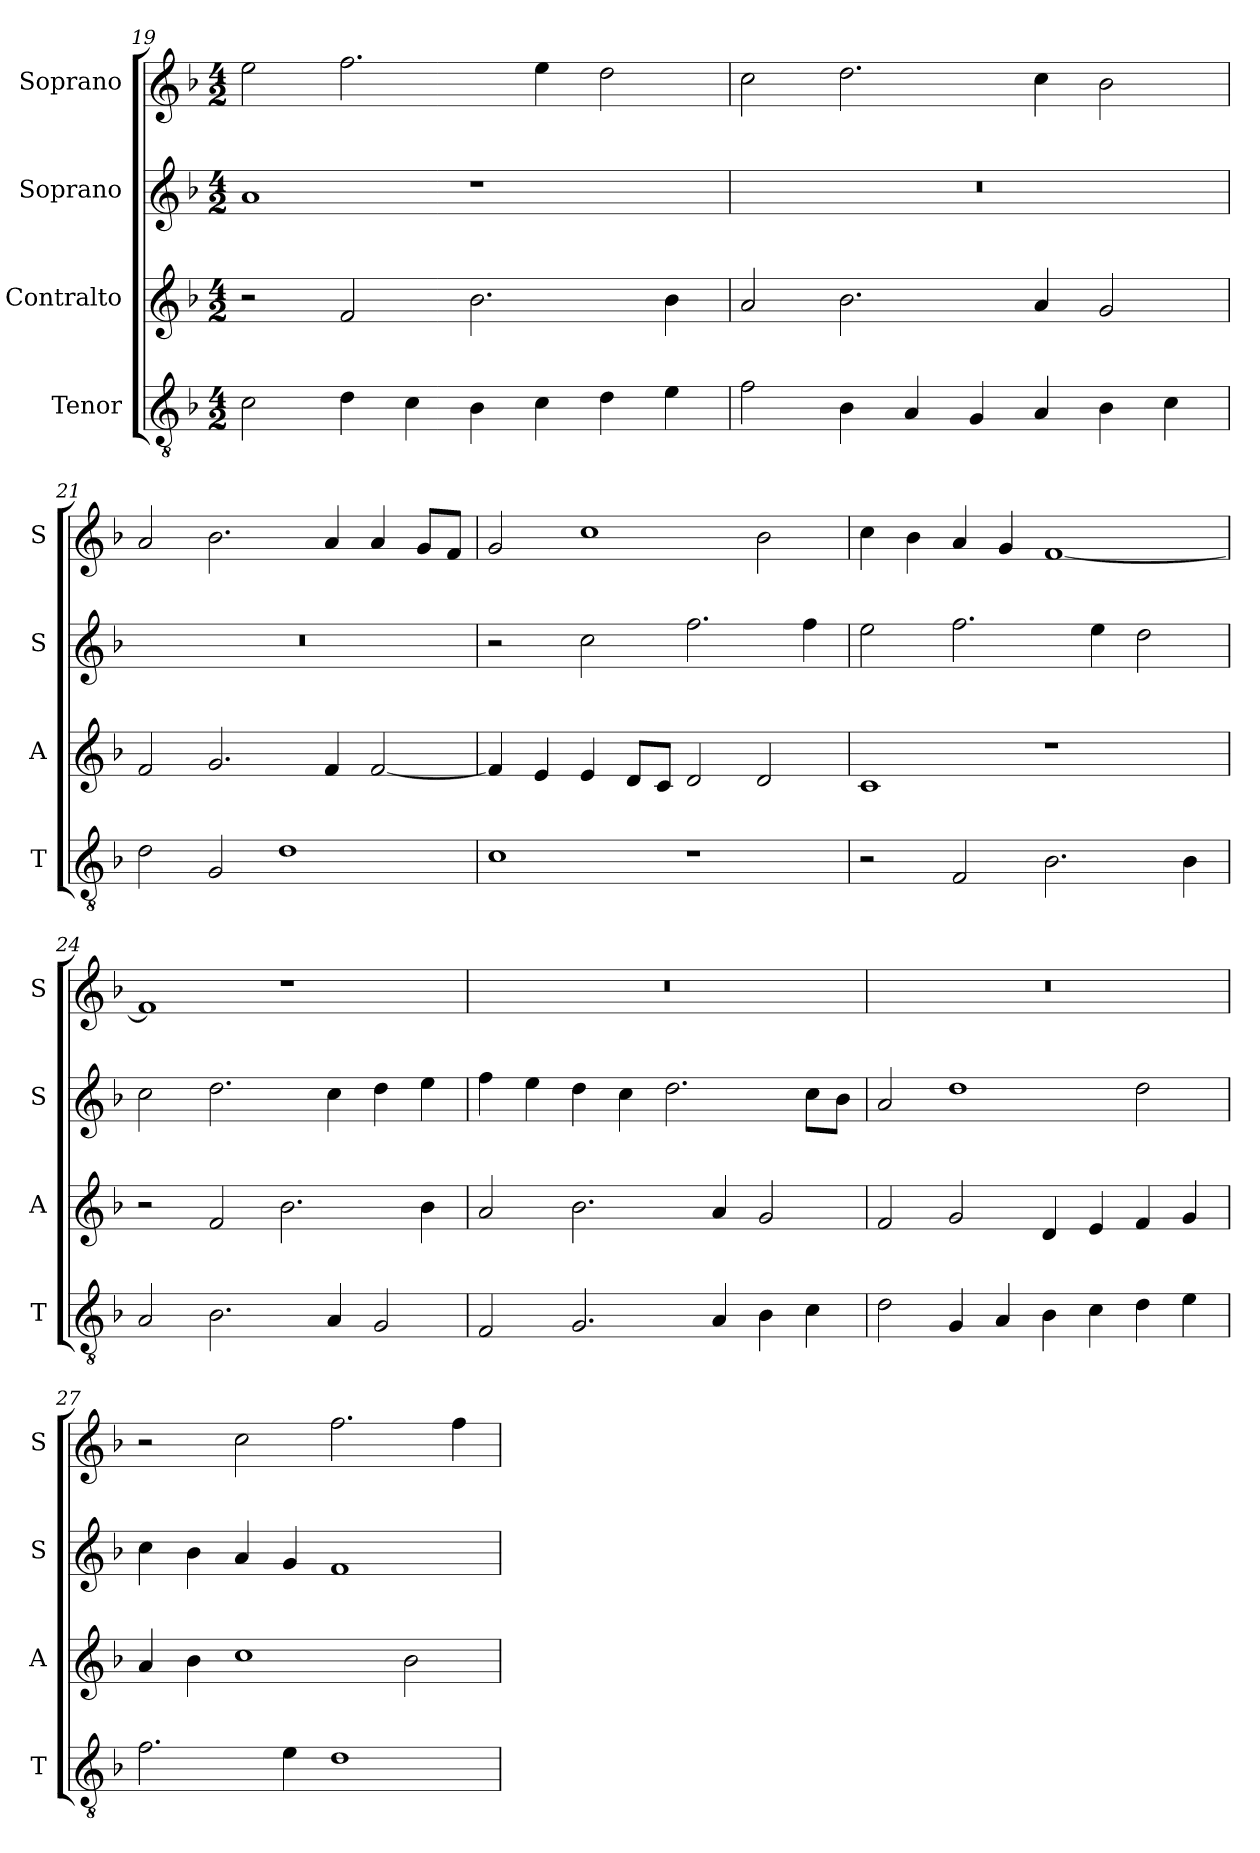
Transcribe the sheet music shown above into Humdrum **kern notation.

**kern	**kern	**kern	**kern
*part4	*part3	*part2	*part1
*staff4	*staff3	*staff2	*staff1
*I"Tenor	*I"Contralto	*I"Soprano	*I"Soprano
*I'T	*I'A	*I'S	*I'S
*clefGv2	*clefG2	*clefG2	*clefG2
*k[b-]	*k[b-]	*k[b-]	*k[b-]
*F:ion	*F:ion	*F:ion	*F:ion
*M4/2	*M4/2	*M4/2	*M4/2
=19	=19	=19	=19
2c	2r	1a	2ee
4d	2f	.	2.ff
4c	.	.	.
4B-	2.b-	1r	.
4c	.	.	4ee
4d	.	.	2dd
4e	4b-	.	.
=20	=20	=20	=20
2f	2a	0r	2cc
4B-	2.b-	.	2.dd
4A	.	.	.
4G	.	.	.
4A	4a	.	4cc
4B-	2g	.	2b-
4c	.	.	.
=21	=21	=21	=21
2d	2f	0r	2a
2G	2.g	.	2.b-
1d	.	.	.
.	4f	.	4a
.	[2f	.	4a
.	.	.	8g/L
.	.	.	8f/J
=22	=22	=22	=22
1c	4f]	2r	2g
.	4e	.	.
.	4e	2cc	1cc
.	8d/L	.	.
.	8c/J	.	.
1r	2d	2.ff	.
.	2d	.	2b-
.	.	4ff	.
=23	=23	=23	=23
2r	1c	2ee	4cc
.	.	.	4b-
2F	.	2.ff	4a
.	.	.	4g
2.B-	1r	.	[1f
.	.	4ee	.
.	.	2dd	.
4B-	.	.	.
=24	=24	=24	=24
2A	2r	2cc	1f]
2.B-	2f	2.dd	.
.	2.b-	.	1r
4A	.	4cc	.
2G	.	4dd	.
.	4b-	4ee	.
=25	=25	=25	=25
2F	2a	4ff	0r
.	.	4ee	.
2.G	2.b-	4dd	.
.	.	4cc	.
.	.	2.dd	.
4A	4a	.	.
4B-	2g	.	.
4c	.	8cc\L	.
.	.	8b-\J	.
=26	=26	=26	=26
2d	2f	2a	0r
4G	2g	1dd	.
4A	.	.	.
4B-	4d	.	.
4c	4e	.	.
4d	4f	2dd	.
4e	4g	.	.
=27	=27	=27	=27
2.f	4a	4cc	2r
.	4b-	4b-	.
.	1cc	4a	2cc
4e	.	4g	.
1d	.	1f	2.ff
.	2b-	.	.
.	.	.	4ff
=	=	=	=
*-	*-	*-	*-
